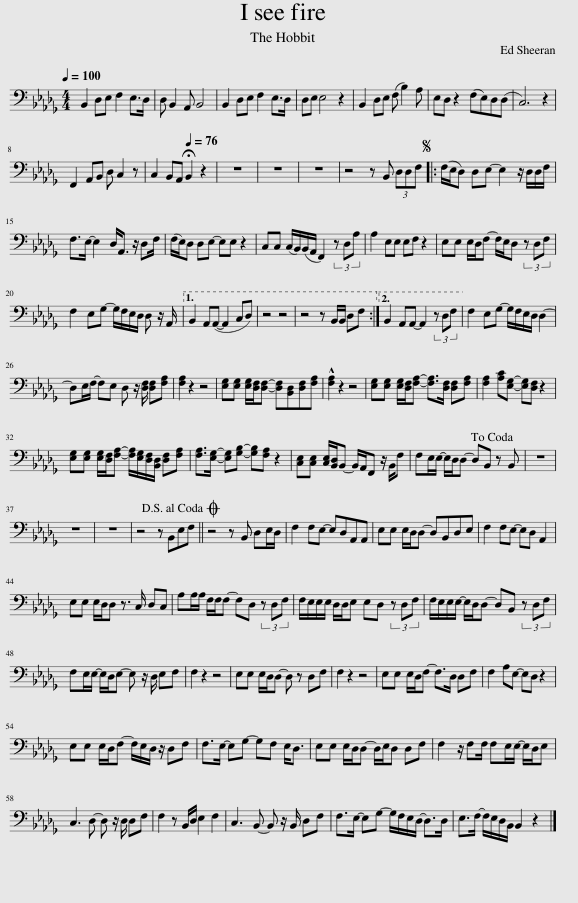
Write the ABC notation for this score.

X:1
L:1/8
Q:1/4=100
M:4/4
I:linebreak $
K:Db
V:1 bass
V:1
 B,,2 D,E, F,2 E,>D, | D, B,,2 A,, B,,4 | B,,2 D,E, F,2 E,>D, | D,E, E,4 z2 | B,,2 D,E, (F, B,2) A, | %5
 E,D, z2 (F,E,)D,(D, | C,6) z2 |$ F,,2 A,,B,, D, C,2 z | C,2 B,,A,,[Q:1/4=76] !fermata!B,,2 z2 | z8 | %10
 z8 | z8 | z4 z B,, (3D,D,F, |:S ((F,/E,/D,)) D,E,- E,2 z/ D,/D,/F,/ |$ F,>E,- E,2 D,<A,, z/ D,F,/ | %15
 (F,/E,/)D, D,E,- E,E, z2 | C,C, (C,/B,,/)(B,,/A,,/ F,,2) (3z D,A, | A,2 E,E, E,F, z2 | E,E, E,/D,/F,- F,/E,/D, (3z D,F, |$ F,2 E,G,- G,/F,/E,/D,/ D, z/ A,,/ |1 %20
 B,,2 A,,(A,,- A,,2) C,D, | z4 z4 | z4 z B,,/B,,/ D,F, :|2 B,,2 A,,A,,- A,,2 (3z D,F, || F,2 E,G,- G,/F,/E,/D,/ D,2- |$ %25
 D,E,/F,/- F,E, D, z/ [D,F,]/ [D,F,][F,A,] | [F,A,]2 z2 z4 | [E,G,][E,G,] [E,G,]/[D,F,]/[D,F,]- [D,F,][B,,D,][D,F,][F,A,] | !^![F,A,]2 z2 z4 | [E,G,][E,G,] [E,G,]/[D,F,]/[F,A,]- [F,A,]>[D,F,] [D,F,][F,A,] | %30
 [F,A,]2 [A,C][E,G,]- [E,G,][D,F,] z2 |$ [E,G,][E,G,] [E,G,]/[D,F,]/[F,A,]- [F,A,]/[E,G,]/[D,F,]/[B,,D,]/ [D,F,][F,A,] | [F,A,]>[E,G,]- [E,G,][G,B,]- [G,B,][F,A,] z2 | [C,E,][C,E,] [C,E,]/[B,,D,]/B,,- B,,/A,,/F,, z/ B,,/F, | F,E,/E,/- E,/D,/D,- D,B,, z B,,!dacoda! | %35
 z8 |$ z8 | z8 | z4 z B,,E,F,!D.S.! ||O z4 z B,, D,E,/D,/ | %40
 F,2 F,E,- E,D,A,,A,, | E,E, E,/D,/D,- D,B,,D,E, | F,2 F,E,- E,D, A,,2 |$ E,E, E,/D,/D, z3/2 C,/ D,C, | A,A,/A,/ F,/F,/F,- F,D, (3z D,F, | %45
 F,/E,/E,/E,/ D,/D,/E, E,D, (3z D,F, | F,/E,/E,/E,/- E,/D,/D,- D,B,, (3z D,F, |$ F,E,/E,/- E,/D,/E,- E, z/ D,/ E,F, | F,2 z2 z4 | E,E, E,/D,/D,- D, z D,F, | %50
 F,2 z2 z4 | E,E, E,/D,/F,- F,>D, D,F, | F,2 A,E,- E,D, z2 |$ E,E, E,/D,/F,- F,/E,/D,/ z/ D,F, | F,>E,- E,G,- G,F, E,<D, | %55
 E,E, E,/D,/D,- D,/E,/D, D,F, | F,2 z/ F,F,/ F,E,/E,/- E,/D,/E, |$ C,3 D,- D, z/ D,/ D,F, | F,2 z B,,/D,/ E,2 F,2 | C,3 B,,- B,, z/ B,,/ D,F, | %60
 F,>E,- E,G,- G,/F,/E,/D,/- D,>D, | E,>F,- F,/E,/D,/B,,/ B,,2 z2 |] %62
